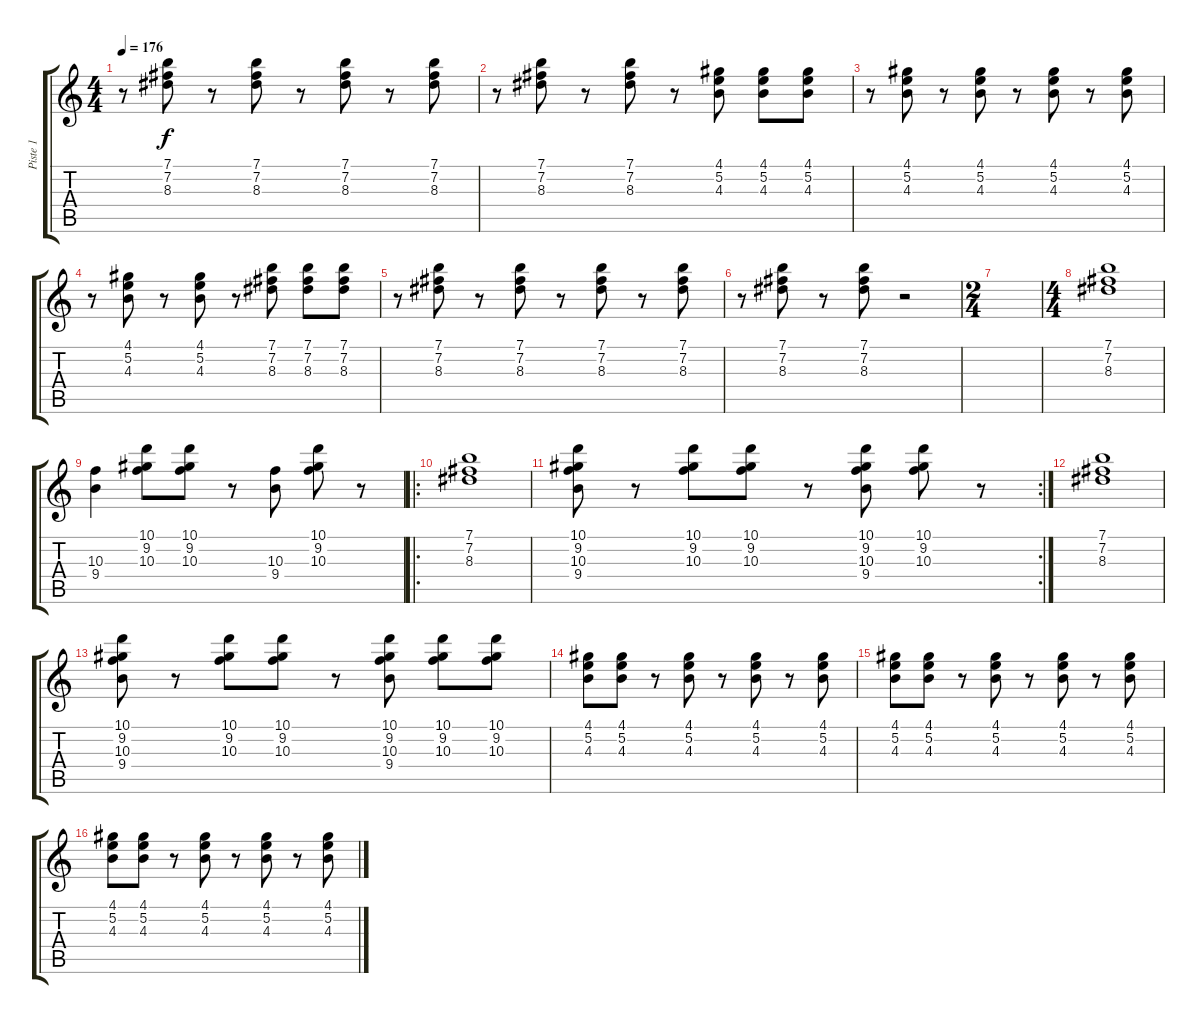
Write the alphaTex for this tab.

\track ("Piste 1" "Piste 1") {instrument electricguitarclean}
\staff {score tabs}
\tuning (E4 B3 G3 D3 A2 E2) {hide}
\ts (4 4)
\tempo 176
\clef g2
\ks c
r.8{dy f} (7.1 7.2 8.3).8 r.8 (7.1 7.2 8.3).8 r.8 (7.1 7.2 8.3).8 r.8 (7.1 7.2 8.3).8 |
r.8 (7.1 7.2 8.3).8 r.8 (7.1 7.2 8.3).8 r.8 (4.1 5.2 4.3).8 (4.1 5.2 4.3).8 (4.1 5.2 4.3).8 |
r.8 (4.1 5.2 4.3).8 r.8 (4.1 5.2 4.3).8 r.8 (4.1 5.2 4.3).8 r.8 (4.1 5.2 4.3).8 |
r.8 (4.1 5.2 4.3).8 r.8 (4.1 5.2 4.3).8 r.8 (7.1 7.2 8.3).8 (7.1 7.2 8.3).8 (7.1 7.2 8.3).8 |
r.8 (7.1 7.2 8.3).8 r.8 (7.1 7.2 8.3).8 r.8 (7.1 7.2 8.3).8 r.8 (7.1 7.2 8.3).8 |
r.8 (7.1 7.2 8.3).8 r.8 (7.1 7.2 8.3).8 r.2 |
\ts (2 4)
|
\ts (4 4)
(7.1 7.2 8.3).1 |
(10.3 9.4).4 (10.1 9.2 10.3).8 (10.1 9.2 10.3).8 r.8 (10.3 9.4).8 (10.1 9.2 10.3).8 r.8 |
\ro
(7.1 7.2 8.3).1 |
\rc 2
(10.1 9.2 10.3 9.4).8 r.8 (10.1 9.2 10.3).8 (10.1 9.2 10.3).8 r.8 (10.1 9.2 10.3 9.4).8 (10.1 9.2 10.3).8 r.8 |
(7.1 7.2 8.3).1 |
(10.1 9.2 10.3 9.4).8 r.8 (10.1 9.2 10.3).8 (10.1 9.2 10.3).8 r.8 (10.1 9.2 10.3 9.4).8 (10.1 9.2 10.3).8 (10.1 9.2 10.3).8 |
(4.1 5.2 4.3).8 (4.1 5.2 4.3).8 r.8 (4.1 5.2 4.3).8 r.8 (4.1 5.2 4.3).8 r.8 (4.1 5.2 4.3).8 |
(4.1 5.2 4.3).8 (4.1 5.2 4.3).8 r.8 (4.1 5.2 4.3).8 r.8 (4.1 5.2 4.3).8 r.8 (4.1 5.2 4.3).8 |
(4.1 5.2 4.3).8 (4.1 5.2 4.3).8 r.8 (4.1 5.2 4.3).8 r.8 (4.1 5.2 4.3).8 r.8 (4.1 5.2 4.3).8
